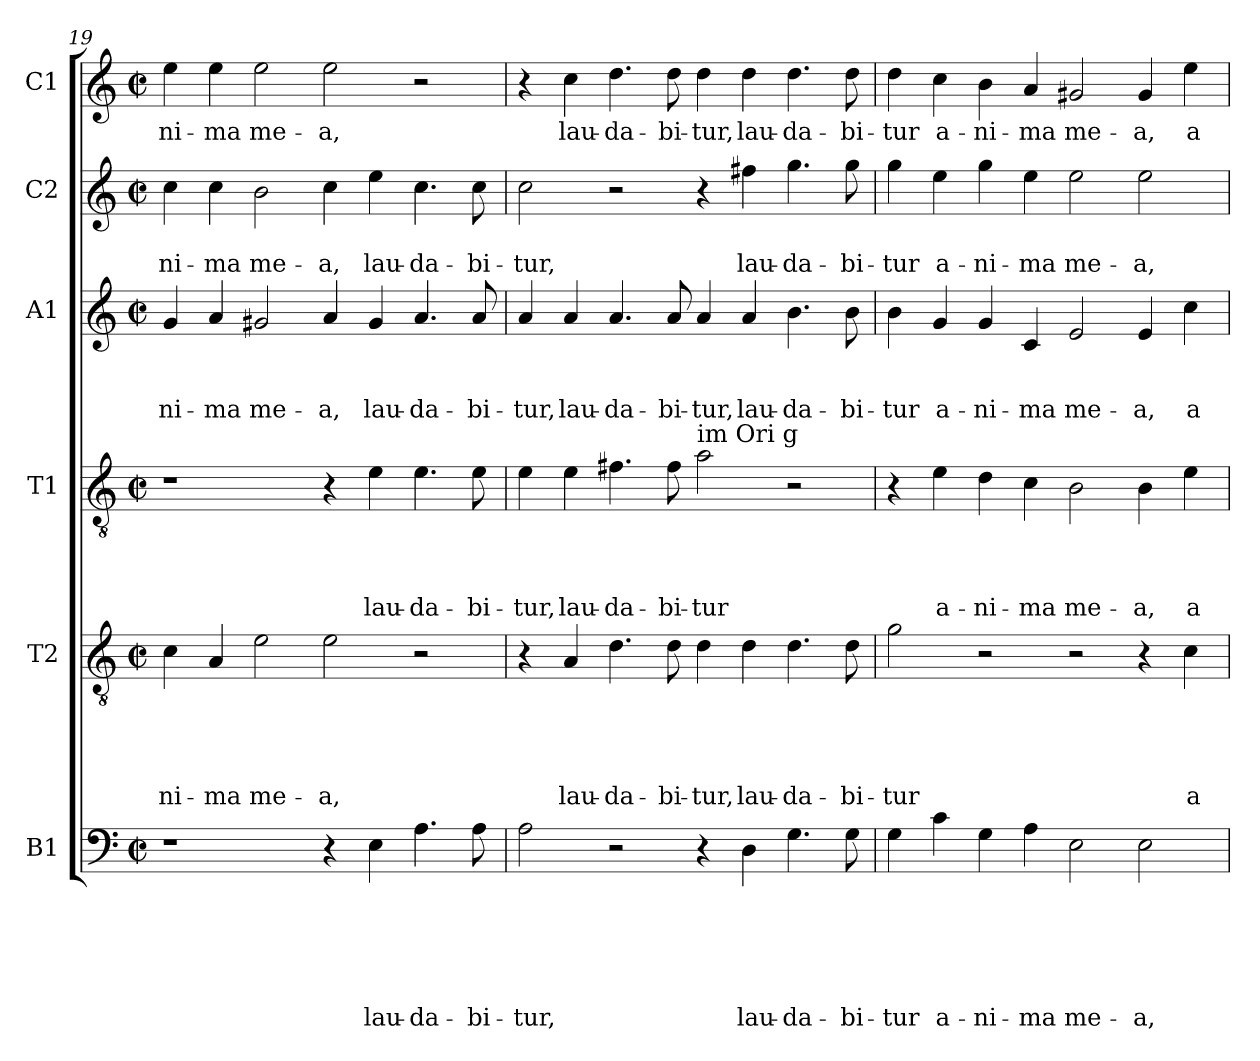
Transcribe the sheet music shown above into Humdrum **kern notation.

**kern	**text	**text	**text	**text	**text	**text	**kern	**text	**text	**text	**text	**text	**kern	**text	**text	**text	**text	**kern	**text	**text	**text	**kern	**text	**text	**kern	**text
*part6	*part6	*part6	*part6	*part6	*part6	*part6	*part5	*part5	*part5	*part5	*part5	*part5	*part4	*part4	*part4	*part4	*part4	*part3	*part3	*part3	*part3	*part2	*part2	*part2	*part1	*part1
*staff6	*staff6	*staff6	*staff6	*staff6	*staff6	*staff6	*staff5	*staff5	*staff5	*staff5	*staff5	*staff5	*staff4	*staff4	*staff4	*staff4	*staff4	*staff3	*staff3	*staff3	*staff3	*staff2	*staff2	*staff2	*staff1	*staff1
*I"B1	*	*	*	*	*	*	*I"T2	*	*	*	*	*	*I"T1	*	*	*	*	*I"A1	*	*	*	*I"C2	*	*	*I"C1	*
*clefF4	*	*	*	*	*	*	*clefGv2	*	*	*	*	*	*clefGv2	*	*	*	*	*clefG2	*	*	*	*clefG2	*	*	*clefG2	*
*k[]	*	*	*	*	*	*	*k[]	*	*	*	*	*	*k[]	*	*	*	*	*k[]	*	*	*	*k[]	*	*	*k[]	*
*C:	*	*	*	*	*	*	*C:	*	*	*	*	*	*C:	*	*	*	*	*C:	*	*	*	*C:	*	*	*C:	*
*M2/2	*	*	*	*	*	*	*M2/2	*	*	*	*	*	*M2/2	*	*	*	*	*M2/2	*	*	*	*M2/2	*	*	*M2/2	*
*met(c|)	*	*	*	*	*	*	*met(c|)	*	*	*	*	*	*met(c|)	*	*	*	*	*met(c|)	*	*	*	*met(c|)	*	*	*met(c|)	*
=19	=19	=19	=19	=19	=19	=19	=19	=19	=19	=19	=19	=19	=19	=19	=19	=19	=19	=19	=19	=19	=19	=19	=19	=19	=19	=19
!	!	!	!	!	!	!	!	!	!	!	!	!LO:LY:b	!	!	!	!	!	!	!	!	!LO:LY:b	!	!	!LO:LY:b	!	!LO:LY:b
1r	.	.	.	.	.	.	4c\	.	.	.	.	-ni-	1r	.	.	.	.	4g/	.	.	-ni-	4cc\	.	-ni-	4ee\	-ni-
!	!	!	!	!	!	!	!	!	!	!	!	!LO:LY:b	!	!	!	!	!	!	!	!	!LO:LY:b	!	!	!LO:LY:b	!	!LO:LY:b
.	.	.	.	.	.	.	4A/	.	.	.	.	-ma	.	.	.	.	.	4a/	.	.	-ma	4cc\	.	-ma	4ee\	-ma
!	!	!	!	!	!	!	!	!	!	!	!	!LO:LY:b	!	!	!	!	!	!	!	!	!LO:LY:b	!	!	!LO:LY:b	!	!LO:LY:b
.	.	.	.	.	.	.	2e\	.	.	.	.	me-	.	.	.	.	.	2g#X/	.	.	me-	2b\	.	me-	2ee\	me-
!	!	!	!	!	!	!	!	!	!	!	!	!LO:LY:b	!	!	!	!	!	!	!	!	!LO:LY:b	!	!	!LO:LY:b	!	!LO:LY:b
4r	.	.	.	.	.	.	2e\	.	.	.	.	-a,	4r	.	.	.	.	4a/	.	.	-a,	4cc\	.	-a,	2ee\	-a,
!	!	!	!	!	!	!LO:LY:b	!	!	!	!	!	!	!	!	!	!	!LO:LY:b	!	!	!	!LO:LY:b	!	!	!LO:LY:b	!	!
4E\	.	.	.	.	.	lau-	.	.	.	.	.	.	4e\	.	.	.	lau-	4g#/	.	.	lau-	4ee\	.	lau-	.	.
!	!	!	!	!	!	!LO:LY:b	!	!	!	!	!	!	!	!	!	!	!LO:LY:b	!	!	!	!LO:LY:b	!	!	!LO:LY:b	!	!
4.A\	.	.	.	.	.	-da-	2r	.	.	.	.	.	4.e\	.	.	.	-da-	4.a/	.	.	-da-	4.cc\	.	-da-	2r	.
!	!	!	!	!	!	!LO:LY:b	!	!	!	!	!	!	!	!	!	!	!LO:LY:b	!	!	!	!LO:LY:b	!	!	!LO:LY:b	!	!
8A\	.	.	.	.	.	-bi-	.	.	.	.	.	.	8e\	.	.	.	-bi-	8a/	.	.	-bi-	8cc\	.	-bi-	.	.
!!LO:LB:g=z
=20	=20	=20	=20	=20	=20	=20	=20	=20	=20	=20	=20	=20	=20	=20	=20	=20	=20	=20	=20	=20	=20	=20	=20	=20	=20	=20
!	!	!	!	!	!	!LO:LY:b	!	!	!	!	!	!	!	!	!	!	!LO:LY:b	!	!	!	!LO:LY:b	!	!	!LO:LY:b	!	!
2A\	.	.	.	.	.	-tur,	4r	.	.	.	.	.	4e\	.	.	.	-tur,	4a/	.	.	-tur,	2cc\	.	-tur,	4r	.
!	!	!	!	!	!	!	!	!	!	!	!	!LO:LY:b	!	!	!	!	!LO:LY:b	!	!	!	!LO:LY:b	!	!	!	!	!LO:LY:b
.	.	.	.	.	.	.	4A/	.	.	.	.	lau-	4e\	.	.	.	lau-	4a/	.	.	lau-	.	.	.	4cc\	lau-
!	!	!	!	!	!	!	!	!	!	!	!	!LO:LY:b	!	!	!	!	!LO:LY:b	!	!	!	!LO:LY:b	!	!	!	!	!LO:LY:b
2r	.	.	.	.	.	.	4.d\	.	.	.	.	-da-	4.f#X\	.	.	.	-da-	4.a/	.	.	-da-	2r	.	.	4.dd\	-da-
!	!	!	!	!	!	!	!	!	!	!	!	!LO:LY:b	!	!	!	!	!LO:LY:b	!	!	!	!LO:LY:b	!	!	!	!	!LO:LY:b
.	.	.	.	.	.	.	8d\	.	.	.	.	-bi-	8f#\	.	.	.	-bi-	8a/	.	.	-bi-	.	.	.	8dd\	-bi-
!	!	!	!	!	!	!	!	!	!	!	!	!	!LO:TX:a:t=im Ori  g	!	!	!	!	!	!	!	!	!	!	!	!	!
!	!	!	!	!	!	!	!	!	!	!	!	!LO:LY:b	!	!	!	!	!LO:LY:b	!	!	!	!LO:LY:b	!	!	!	!	!LO:LY:b
4r	.	.	.	.	.	.	4d\	.	.	.	.	-tur,	2a\	.	.	.	-tur	4a/	.	.	-tur,	4r	.	.	4dd\	-tur,
!	!	!	!	!	!	!LO:LY:b	!	!	!	!	!	!LO:LY:b	!	!	!	!	!	!	!	!	!LO:LY:b	!	!	!LO:LY:b	!	!LO:LY:b
4D\	.	.	.	.	.	lau-	4d\	.	.	.	.	lau-	.	.	.	.	.	4a/	.	.	lau-	4ff#X\	.	lau-	4dd\	lau-
!	!	!	!	!	!	!LO:LY:b	!	!	!	!	!	!LO:LY:b	!	!	!	!	!	!	!	!	!LO:LY:b	!	!	!LO:LY:b	!	!LO:LY:b
4.G\	.	.	.	.	.	-da-	4.d\	.	.	.	.	-da-	2r	.	.	.	.	4.b\	.	.	-da-	4.gg\	.	-da-	4.dd\	-da-
!	!	!	!	!	!	!LO:LY:b	!	!	!	!	!	!LO:LY:b	!	!	!	!	!	!	!	!	!LO:LY:b	!	!	!LO:LY:b	!	!LO:LY:b
8G\	.	.	.	.	.	-bi-	8d\	.	.	.	.	-bi-	.	.	.	.	.	8b\	.	.	-bi-	8gg\	.	-bi-	8dd\	-bi-
=21	=21	=21	=21	=21	=21	=21	=21	=21	=21	=21	=21	=21	=21	=21	=21	=21	=21	=21	=21	=21	=21	=21	=21	=21	=21	=21
!	!	!	!	!	!	!LO:LY:b	!	!	!	!	!	!LO:LY:b	!	!	!	!	!	!	!	!	!LO:LY:b	!	!	!LO:LY:b	!	!LO:LY:b
4G\	.	.	.	.	.	-tur	2g\	.	.	.	.	-tur	4r	.	.	.	.	4b\	.	.	-tur	4gg\	.	-tur	4dd\	-tur
!	!	!	!	!	!	!LO:LY:b	!	!	!	!	!	!	!	!	!	!	!LO:LY:b	!	!	!	!LO:LY:b	!	!	!LO:LY:b	!	!LO:LY:b
4c\	.	.	.	.	.	a-	.	.	.	.	.	.	4e\	.	.	.	a-	4g/	.	.	a-	4ee\	.	a-	4cc\	a-
!	!	!	!	!	!	!LO:LY:b	!	!	!	!	!	!	!	!	!	!	!LO:LY:b	!	!	!	!LO:LY:b	!	!	!LO:LY:b	!	!LO:LY:b
4G\	.	.	.	.	.	-ni-	2r	.	.	.	.	.	4d\	.	.	.	-ni-	4g/	.	.	-ni-	4gg\	.	-ni-	4b\	-ni-
!	!	!	!	!	!	!LO:LY:b	!	!	!	!	!	!	!	!	!	!	!LO:LY:b	!	!	!	!LO:LY:b	!	!	!LO:LY:b	!	!LO:LY:b
4A\	.	.	.	.	.	-ma	.	.	.	.	.	.	4c\	.	.	.	-ma	4c/	.	.	-ma	4ee\	.	-ma	4a/	-ma
!	!	!	!	!	!	!LO:LY:b	!	!	!	!	!	!	!	!	!	!	!LO:LY:b	!	!	!	!LO:LY:b	!	!	!LO:LY:b	!	!LO:LY:b
2E\	.	.	.	.	.	me-	2r	.	.	.	.	.	2B\	.	.	.	me-	2e/	.	.	me-	2ee\	.	me-	2g#X/	me-
!	!	!	!	!	!	!LO:LY:b	!	!	!	!	!	!	!	!	!	!	!LO:LY:b	!	!	!	!LO:LY:b	!	!	!LO:LY:b	!	!LO:LY:b
2E\	.	.	.	.	.	-a,	4r	.	.	.	.	.	4B\	.	.	.	-a,	4e/	.	.	-a,	2ee\	.	-a,	4g#/	-a,
!	!	!	!	!	!	!	!	!	!	!	!	!LO:LY:b	!	!	!	!	!LO:LY:b	!	!	!	!LO:LY:b	!	!	!	!	!LO:LY:b
.	.	.	.	.	.	.	4c\	.	.	.	.	a-	4e\	.	.	.	a-	4cc\	.	.	a-	.	.	.	4ee\	a-
=	=	=	=	=	=	=	=	=	=	=	=	=	=	=	=	=	=	=	=	=	=	=	=	=	=	=
*-	*-	*-	*-	*-	*-	*-	*-	*-	*-	*-	*-	*-	*-	*-	*-	*-	*-	*-	*-	*-	*-	*-	*-	*-	*-	*-
